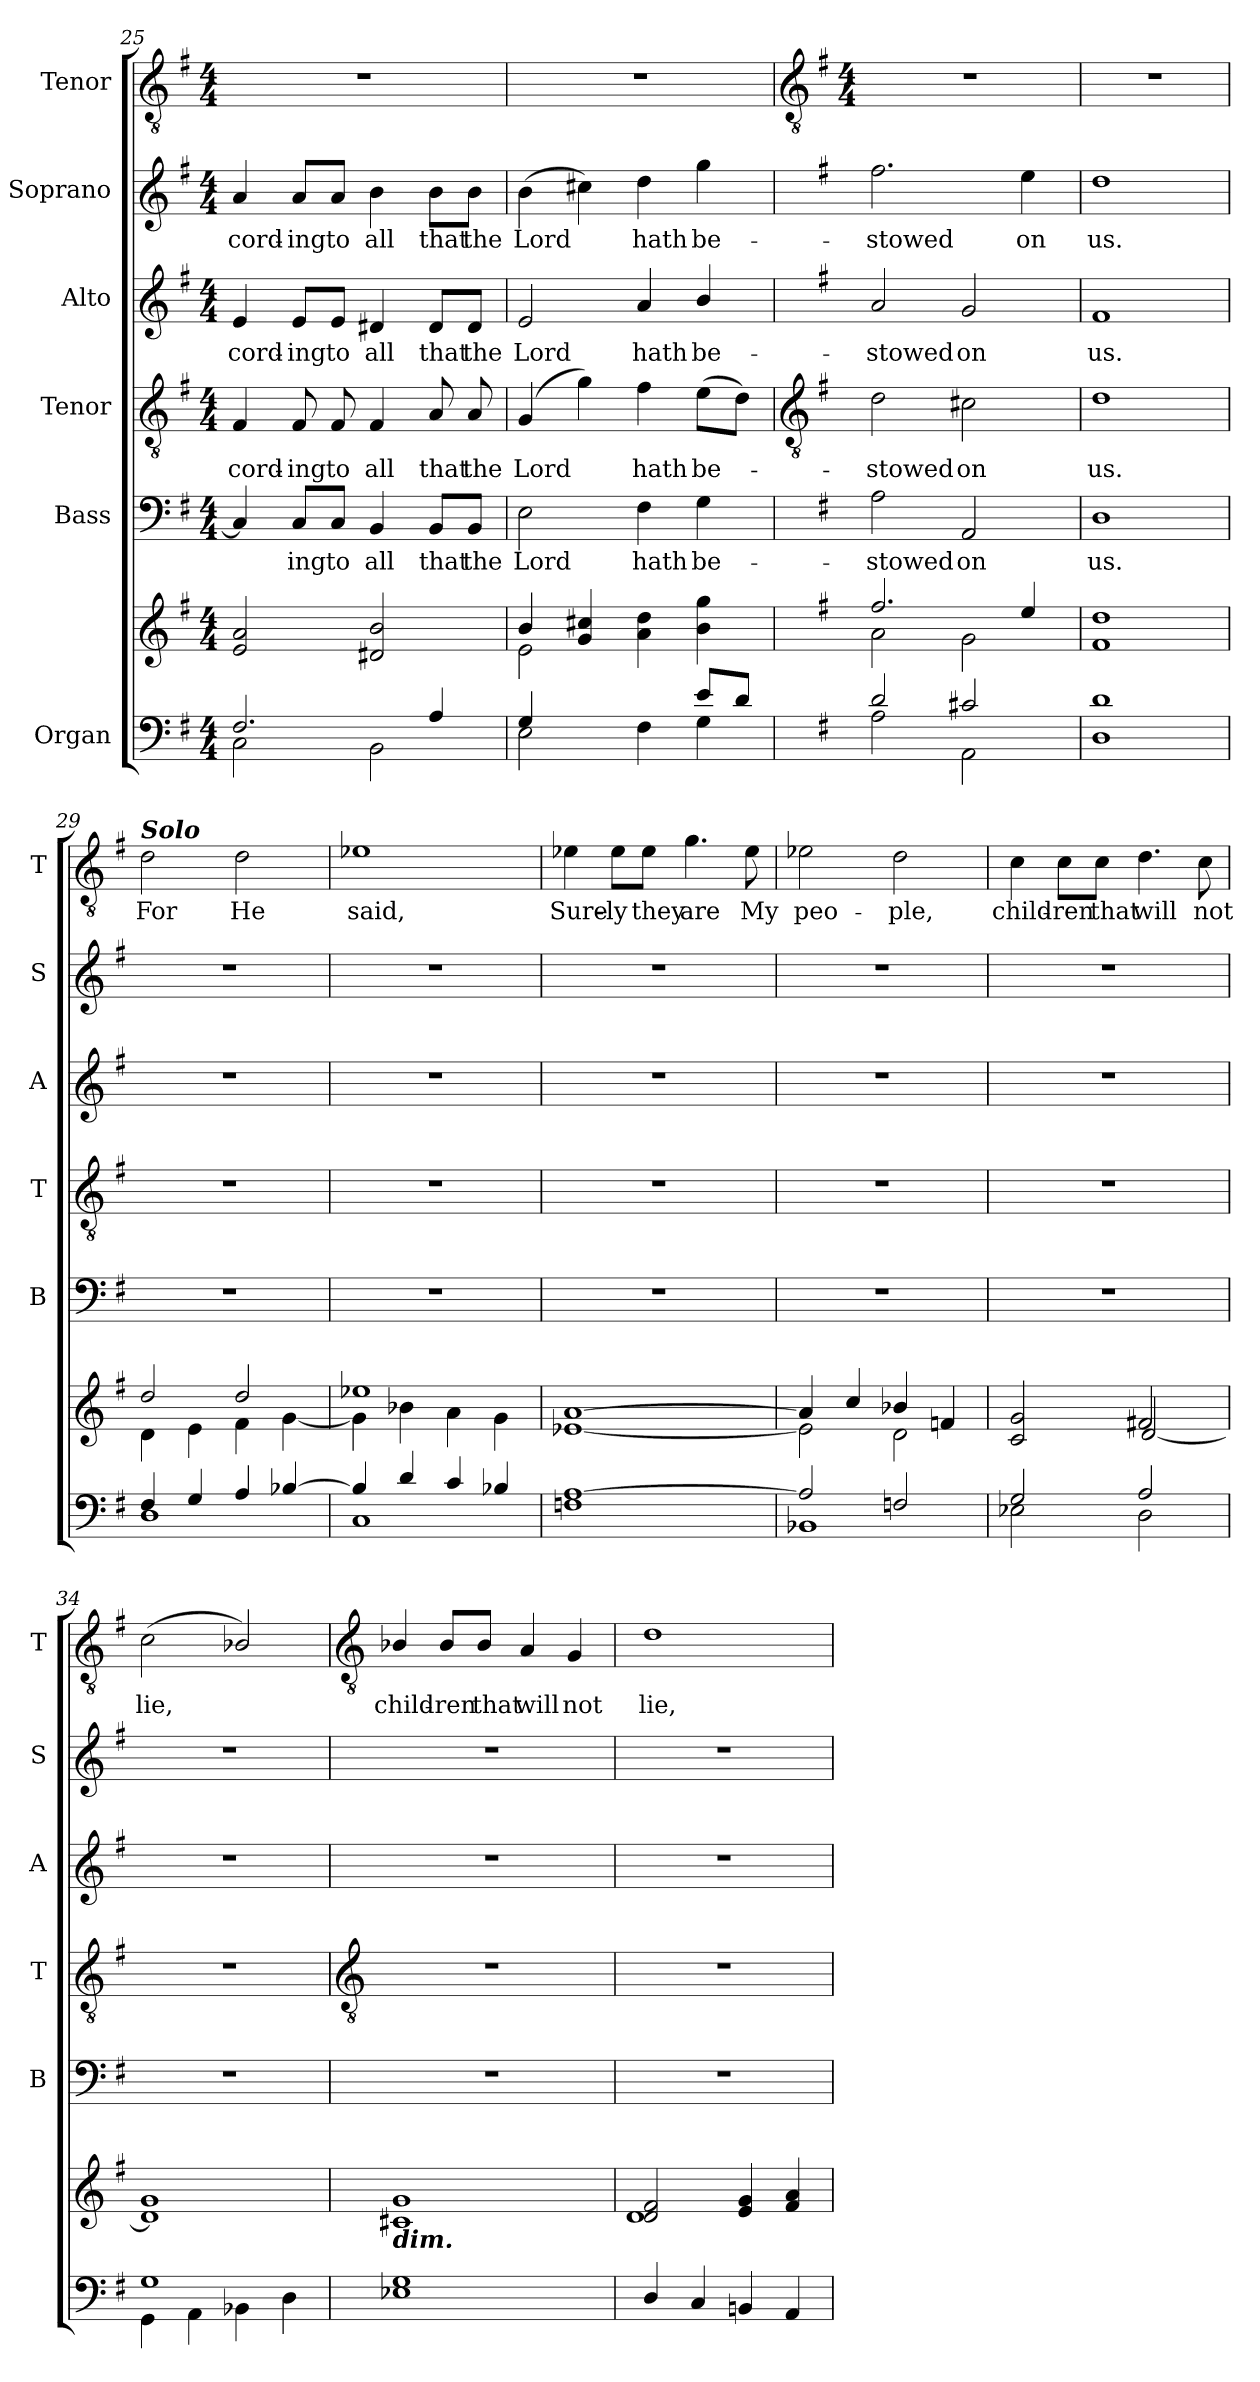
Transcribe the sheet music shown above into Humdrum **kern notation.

**kern	**kern	**kern	**text	**kern	**text	**kern	**text	**kern	**text	**kern	**text
*part6	*part6	*part5	*part5	*part4	*part4	*part3	*part3	*part2	*part2	*part1	*part1
*staff7	*staff6	*staff5	*staff5	*staff4	*staff4	*staff3	*staff3	*staff2	*staff2	*staff1	*staff1
*I"Organ	*	*I"Bass	*	*I"Tenor	*	*I"Alto	*	*I"Soprano	*	*I"Tenor	*
*	*	*I'B	*	*I'T	*	*I'A	*	*I'S	*	*I'T	*
*clefF4	*clefG2	*clefF4	*	*clefGv2	*	*clefG2	*	*clefG2	*	*clefGv2	*
*k[f#]	*k[f#]	*k[f#]	*	*k[f#]	*	*k[f#]	*	*k[f#]	*	*k[f#]	*
*G:	*G:	*G:	*	*G:	*	*G:	*	*G:	*	*G:	*
*M4/4	*M4/4	*M4/4	*	*M4/4	*	*M4/4	*	*M4/4	*	*M4/4	*
=25	=25	=25	=25	=25	=25	=25	=25	=25	=25	=25	=25
*^	*^	*	*	*	*	*	*	*	*	*	*
!	!	!	!	!	!	!	!LO:LY:b	!	!LO:LY:b	!	!LO:LY:b	!	!
2.F#/	2C\	2e 2a	1ryy	4C]	.	4F#	-cord-	4e	-cord-	4a	-cord-	1r	.
!	!	!	!	!	!LO:LY:b	!	!LO:LY:b	!	!LO:LY:b	!	!LO:LY:b	!	!
.	.	.	.	8C/L	ing	8F#	-ing	8e/L	-ing	8a/L	-ing	.	.
!	!	!	!	!	!LO:LY:b	!	!LO:LY:b	!	!LO:LY:b	!	!LO:LY:b	!	!
.	.	.	.	8C/J	to	8F#	to	8e/J	to	8a/J	to	.	.
!	!	!	!	!	!LO:LY:b	!	!LO:LY:b	!	!LO:LY:b	!	!LO:LY:b	!	!
.	2BB\	2d#X 2b	.	4BB	all	4F#	all	4d#X	all	4b	all	.	.
!	!	!	!	!	!LO:LY:b	!	!LO:LY:b	!	!LO:LY:b	!	!LO:LY:b	!	!
4A/	.	.	.	8BB/L	that	8A	that	8d#/L	that	8b\L	that	.	.
!	!	!	!	!	!LO:LY:b	!	!LO:LY:b	!	!LO:LY:b	!	!LO:LY:b	!	!
.	.	.	.	8BB/J	the	8A	the	8d#/J	the	8b\J	the	.	.
=26	=26	=26	=26	=26	=26	=26	=26	=26	=26	=26	=26	=26	=26
!	!	!	!	!	!LO:LY:b	!	!LO:LY:b	!	!LO:LY:b	!	!LO:LY:b	!	!
4G/	2E\	4b/	2e\	2E	Lord	(4G	Lord	2e	Lord	(>4b	Lord	1r	.
4ryy	.	4g 4cc#X	.	.	.	4g)	.	.	.	4cc#X)	.	.	.
!	!	!	!	!	!LO:LY:b	!	!LO:LY:b	!	!LO:LY:b	!	!LO:LY:b	!	!
4ryy	4F#\	4a\ 4dd\	2ryy	4F#	hath	4f#	hath	4a	hath	4dd	hath	.	.
!	!	!	!	!	!LO:LY:b	!	!LO:LY:b	!	!LO:LY:b	!	!LO:LY:b	!	!
8e/L	4G\	4b\ 4gg\	.	4G	be-	(>8eL	be-	4b/	be-	4gg	be-	.	.
8d/J	.	.	.	.	.	8dJ)	.	.	.	.	.	.	.
!!LO:LB:g=z
=27	=27	=27	=27	=27	=27	=27	=27	=27	=27	=27	=27	=27	=27
*	*	*	*	*	*	*clefGv2	*	*	*	*	*	*clefGv2	*
*	*	*	*	*	*	*	*	*	*	*	*	*k[f#]	*
*	*	*	*	*	*	*	*	*	*	*	*	*G:	*
*	*	*	*	*	*	*	*	*	*	*	*	*M4/4	*
!	!	!	!	!	!LO:LY:b	!	!LO:LY:b	!	!LO:LY:b	!	!LO:LY:b	!	!
2d/	2A\	2.ff#/	2a\	2A	-stowed	2d	stowed	2a	-stowed	2.ff#	-stowed	1r	.
!	!	!	!	!	!LO:LY:b	!	!LO:LY:b	!	!LO:LY:b	!	!	!	!
2c#X/	2AA\	.	2g\	2AA	on	2c#X	on	2g	on	.	.	.	.
!	!	!	!	!	!	!	!	!	!	!	!LO:LY:b	!	!
.	.	4ee/	.	.	.	.	.	.	.	4ee	on	.	.
=28	=28	=28	=28	=28	=28	=28	=28	=28	=28	=28	=28	=28	=28
!	!	!	!	!	!LO:LY:b	!	!LO:LY:b	!	!LO:LY:b	!	!LO:LY:b	!	!
1d/	1D\	1dd	1f#\	1D	us.	1d	us.	1f#	us.	1dd	us.	1r	.
=29	=29	=29	=29	=29	=29	=29	=29	=29	=29	=29	=29	=29	=29
!	!	!	!	!	!	!	!	!	!	!	!	!LO:TX:a:Bi:t=Solo	!
!	!	!	!	!	!	!	!	!	!	!	!	!	!LO:LY:b
4F#/	1D\	2dd	4d\	1r	.	1r	.	1r	.	1r	.	2d	For
4G/	.	.	4e\	.	.	.	.	.	.	.	.	.	.
!	!	!	!	!	!	!	!	!	!	!	!	!	!LO:LY:b
4A/	.	2dd	4f#\	.	.	.	.	.	.	.	.	2d	He
[4B-X/	.	.	[4g\	.	.	.	.	.	.	.	.	.	.
=30	=30	=30	=30	=30	=30	=30	=30	=30	=30	=30	=30	=30	=30
!	!	!	!	!	!	!	!	!	!	!	!	!	!LO:LY:b
4B-/]	1C\	1ee-X	4g\]	1r	.	1r	.	1r	.	1r	.	1e-X	said,
4d/	.	.	4b-X\	.	.	.	.	.	.	.	.	.	.
4c/	.	.	4a\	.	.	.	.	.	.	.	.	.	.
4B-/	.	.	4g\	.	.	.	.	.	.	.	.	.	.
=31	=31	=31	=31	=31	=31	=31	=31	=31	=31	=31	=31	=31	=31
!	!	!	!	!	!	!	!	!	!	!	!	!	!LO:LY:b
[1A/	1Fn\	[1a	[1e-X\	1r	.	1r	.	1r	.	1r	.	4e-X	Sure-
!	!	!	!	!	!	!	!	!	!	!	!	!	!LO:LY:b
.	.	.	.	.	.	.	.	.	.	.	.	8e-\L	-ly
!	!	!	!	!	!	!	!	!	!	!	!	!	!LO:LY:b
.	.	.	.	.	.	.	.	.	.	.	.	8e-\J	they
!	!	!	!	!	!	!	!	!	!	!	!	!	!LO:LY:b
.	.	.	.	.	.	.	.	.	.	.	.	4.g	are
!	!	!	!	!	!	!	!	!	!	!	!	!	!LO:LY:b
.	.	.	.	.	.	.	.	.	.	.	.	8e-	My
=32	=32	=32	=32	=32	=32	=32	=32	=32	=32	=32	=32	=32	=32
!	!	!	!	!	!	!	!	!	!	!	!	!	!LO:LY:b
2A/]	1BB-X\	4a]	2e-\]	1r	.	1r	.	1r	.	1r	.	2e-X	peo-
.	.	4cc/	.	.	.	.	.	.	.	.	.	.	.
!	!	!	!	!	!	!	!	!	!	!	!	!	!LO:LY:b
2Fn/	.	4b-X/	2d\	.	.	.	.	.	.	.	.	2d	-ple,
.	.	4fn	.	.	.	.	.	.	.	.	.	.	.
=33	=33	=33	=33	=33	=33	=33	=33	=33	=33	=33	=33	=33	=33
!	!	!	!	!	!	!	!	!	!	!	!	!	!LO:LY:b
2G/	2E-X\	2c 2g	2ryy	1r	.	1r	.	1r	.	1r	.	4c	child-
!	!	!	!	!	!	!	!	!	!	!	!	!	!LO:LY:b
.	.	.	.	.	.	.	.	.	.	.	.	8c\L	-ren
!	!	!	!	!	!	!	!	!	!	!	!	!	!LO:LY:b
.	.	.	.	.	.	.	.	.	.	.	.	8c\J	that
!	!	!	!	!	!	!	!	!	!	!	!	!	!LO:LY:b
2A/	2D\	2f#X	[2d/	.	.	.	.	.	.	.	.	4.d	will
!	!	!	!	!	!	!	!	!	!	!	!	!	!LO:LY:b
.	.	.	.	.	.	.	.	.	.	.	.	8c	not
=34	=34	=34	=34	=34	=34	=34	=34	=34	=34	=34	=34	=34	=34
!	!	!	!	!	!	!	!	!	!	!	!	!	!LO:LY:b
1G/	4GG\	1g	1d\]	1r	.	1r	.	1r	.	1r	.	(<2c	lie,
.	4AA\	.	.	.	.	.	.	.	.	.	.	.	.
.	4BB-X\	.	.	.	.	.	.	.	.	.	.	2B-X/)	.
.	4D\	.	.	.	.	.	.	.	.	.	.	.	.
!!LO:LB:g=z
=35	=35	=35	=35	=35	=35	=35	=35	=35	=35	=35	=35	=35	=35
*	*	*	*	*	*	*clefGv2	*	*	*	*	*	*clefGv2	*
!	!	!LO:TX:b:Bi:t=dim.	!	!	!	!	!	!	!	!	!	!	!
!	!	!	!	!	!	!	!	!	!	!	!	!	!LO:LY:b
1G/	1E-X\	1c#X 1g	1ryy	1r	.	1r	.	1r	.	1r	.	4B-X/	child-
!	!	!	!	!	!	!	!	!	!	!	!	!	!LO:LY:b
.	.	.	.	.	.	.	.	.	.	.	.	8B-/L	-ren
!	!	!	!	!	!	!	!	!	!	!	!	!	!LO:LY:b
.	.	.	.	.	.	.	.	.	.	.	.	8B-/J	that
!	!	!	!	!	!	!	!	!	!	!	!	!	!LO:LY:b
.	.	.	.	.	.	.	.	.	.	.	.	4A	will
!	!	!	!	!	!	!	!	!	!	!	!	!	!LO:LY:b
.	.	.	.	.	.	.	.	.	.	.	.	4G	not
=36	=36	=36	=36	=36	=36	=36	=36	=36	=36	=36	=36	=36	=36
!	!	!	!	!	!	!	!	!	!	!	!	!	!LO:LY:b
4D/	1ryy	2d 2f#	1d\	1r	.	1r	.	1r	.	1r	.	1d	lie,
4C/	.	.	.	.	.	.	.	.	.	.	.	.	.
4BBn/	.	4e 4g	.	.	.	.	.	.	.	.	.	.	.
4AA/	.	4f# 4a	.	.	.	.	.	.	.	.	.	.	.
*v	*v	*	*	*	*	*	*	*	*	*	*	*	*
*	*v	*v	*	*	*	*	*	*	*	*	*	*
=	=	=	=	=	=	=	=	=	=	=	=
*-	*-	*-	*-	*-	*-	*-	*-	*-	*-	*-	*-
